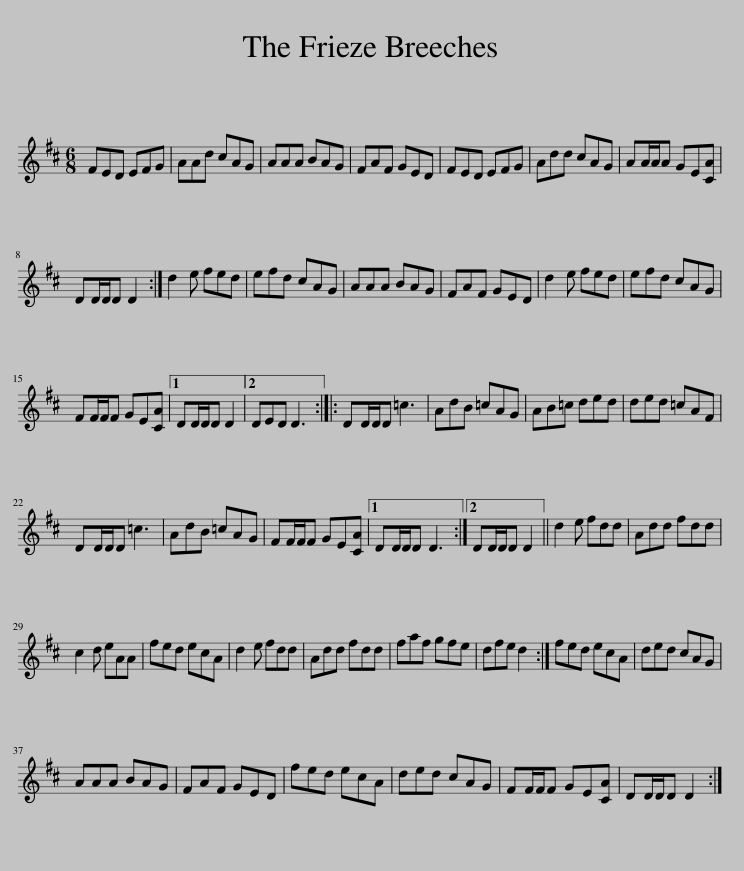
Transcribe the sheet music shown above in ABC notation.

X:1
L:1/8
M:6/8
I:linebreak $
K:D
V:1 treble
V:1
 FED EFG | AAd cAG | AAA BAG | FAF GED | FED EFG | %5
 Add cAG | AA/A/A GE[CA] |$ DD/D/D D2 :| d2 e fed | efd cAG | %10
 AAA BAG | FAF GED | d2 e fed | efd cAG |$ FF/F/F GE[CA] |1 %15
 DD/D/D D2 ||2 DED D3 :: DD/D/D =c3 | AdB =cAG | AB=c ded | %20
 ded =cAF |$ DD/D/D =c3 | AdB =cAG | FF/F/F GE[CA] |1 DD/D/D D3 :|2 %25
 DD/D/D D2 || d2 e fdd | Add fdd |$ c2 d eAA | fed ecA | %30
 d2 e fdd | Add fdd | faf gfe | dfe d2 :| fed ecA | %35
 ded cAG |$ AAA BAG | FAF GED | fed ecA | ded cAG | %40
 FF/F/F GE[CA] | DD/D/D D2 :| %42
